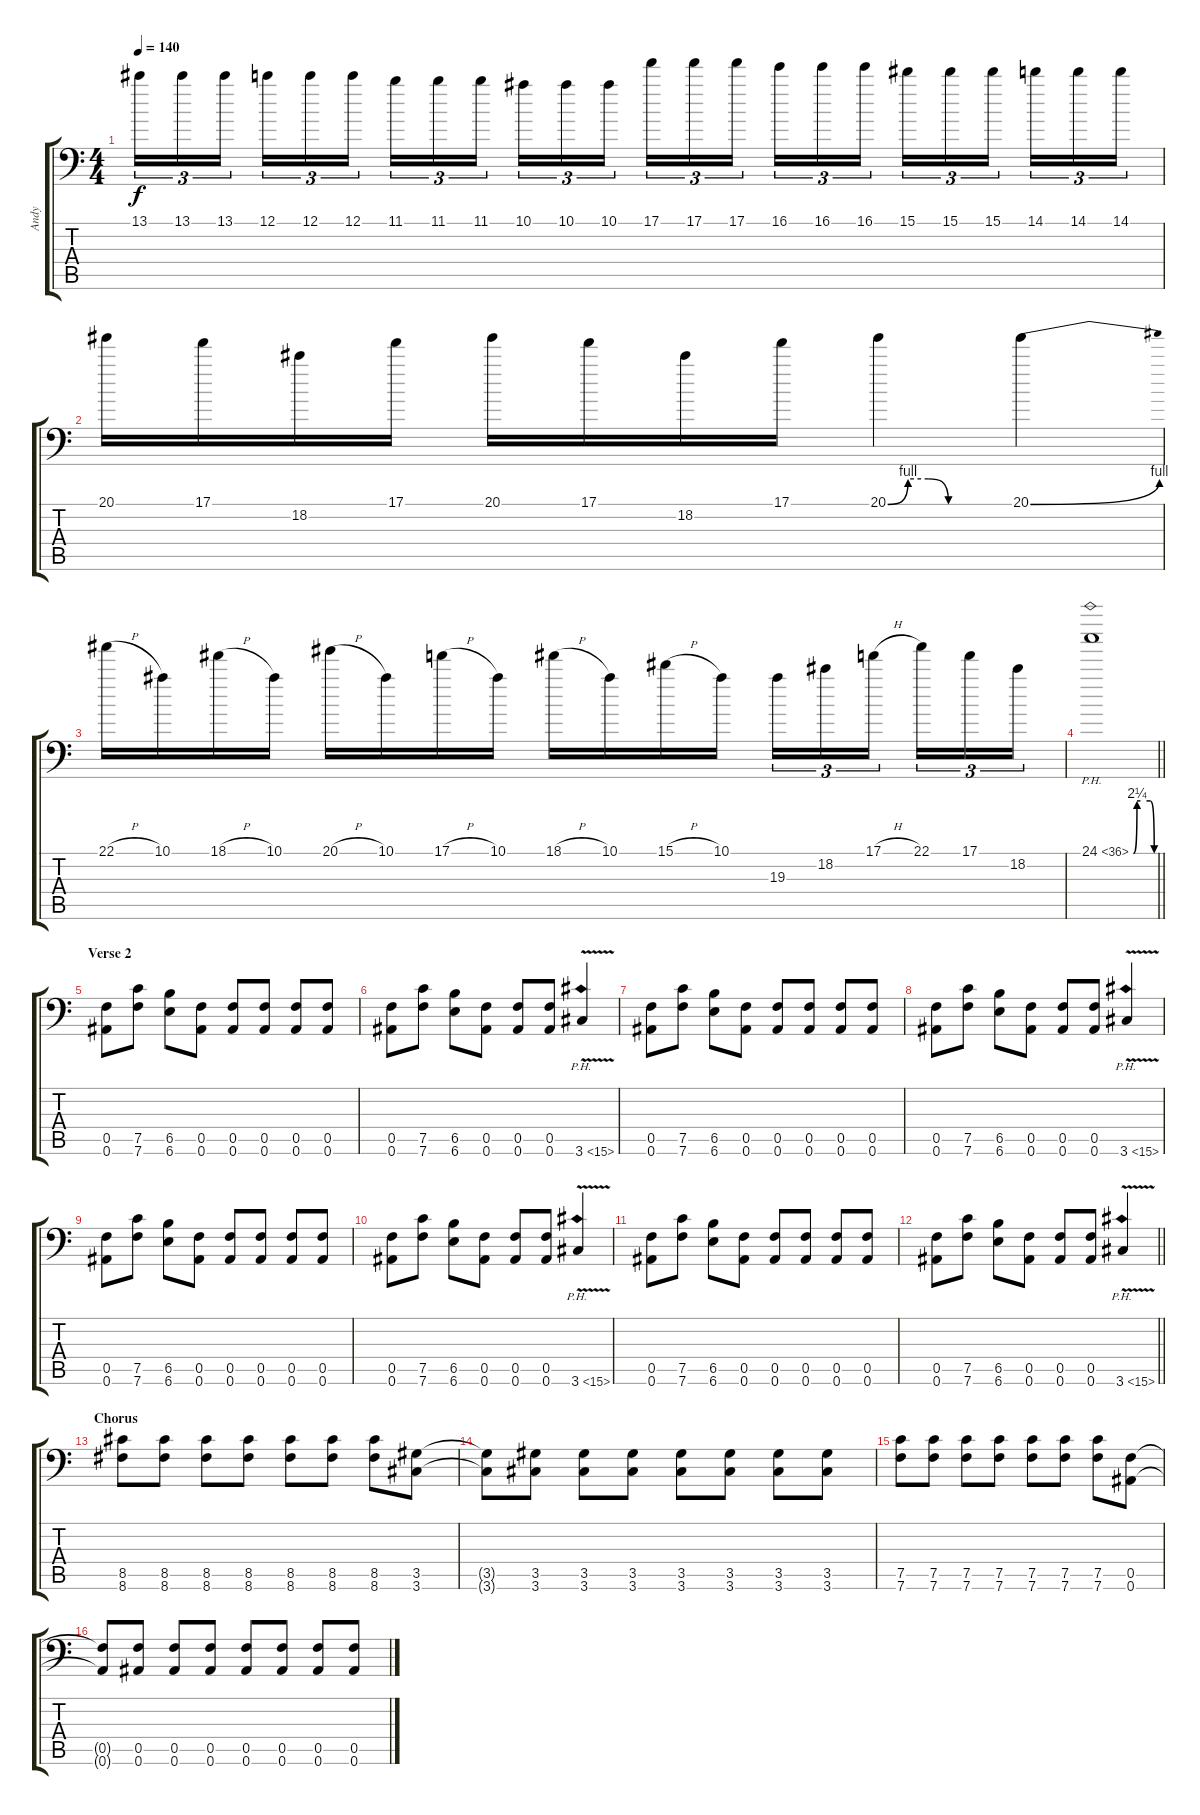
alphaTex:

\track ("Andy" "Andy") {instrument distortionguitar}
\staff {score tabs}
\tuning (C4 G3 Eb3 Bb2 F2 Bb1) {hide}
\ts (4 4)
\tempo 140
\clef f4
\ks c
13.1.16{tu (3 2) dy f} 13.1.16{tu (3 2)} 13.1.16{tu (3 2) beam splitsecondary} 12.1.16{tu (3 2)} 12.1.16{tu (3 2)} 12.1.16{tu (3 2)} 11.1.16{tu (3 2)} 11.1.16{tu (3 2)} 11.1.16{tu (3 2) beam splitsecondary} 10.1.16{tu (3 2)} 10.1.16{tu (3 2)} 10.1.16{tu (3 2)} 17.1.16{tu (3 2)} 17.1.16{tu (3 2)} 17.1.16{tu (3 2) beam splitsecondary} 16.1.16{tu (3 2)} 16.1.16{tu (3 2)} 16.1.16{tu (3 2)} 15.1.16{tu (3 2)} 15.1.16{tu (3 2)} 15.1.16{tu (3 2) beam splitsecondary} 14.1.16{tu (3 2)} 14.1.16{tu (3 2)} 14.1.16{tu (3 2)} |
20.1.16 17.1.16 18.2.16 17.1.16 20.1.16 17.1.16 18.2.16 17.1.16 20.1{be (custom 0 0 10 4 20 4 30 0 60 0)}.4 20.1{be (bend 0 0 60 4)}.4 |
22.1{h}.16 10.1.16 18.1{h}.16 10.1.16 20.1{h}.16 10.1.16 17.1{h}.16 10.1.16 18.1{h}.16 10.1.16 15.1{h}.16 10.1.16 19.3.16{tu (3 2)} 18.2.16{tu (3 2)} 17.1{h}.16{tu (3 2) beam splitsecondary} 22.1.16{tu (3 2)} 17.1.16{tu (3 2)} 18.2.16{tu (3 2)} |
\barLineRight lightlight
24.1{be (custom 0 0 10 9 20 9 48 9 60 0) ph 12}.1 |
\section ("" "Verse 2")
(0.5 0.6).8 (7.5 7.6).8 (6.5 6.6).8 (0.5 0.6).8 (0.5 0.6).8 (0.5 0.6).8 (0.5 0.6).8 (0.5 0.6).8 |
(0.5 0.6).8 (7.5 7.6).8 (6.5 6.6).8 (0.5 0.6).8 (0.5 0.6).8 (0.5 0.6).8 3.6{ph 12 v}.4 |
(0.5 0.6).8 (7.5 7.6).8 (6.5 6.6).8 (0.5 0.6).8 (0.5 0.6).8 (0.5 0.6).8 (0.5 0.6).8 (0.5 0.6).8 |
(0.5 0.6).8 (7.5 7.6).8 (6.5 6.6).8 (0.5 0.6).8 (0.5 0.6).8 (0.5 0.6).8 3.6{ph 12 v}.4 |
(0.5 0.6).8 (7.5 7.6).8 (6.5 6.6).8 (0.5 0.6).8 (0.5 0.6).8 (0.5 0.6).8 (0.5 0.6).8 (0.5 0.6).8 |
(0.5 0.6).8 (7.5 7.6).8 (6.5 6.6).8 (0.5 0.6).8 (0.5 0.6).8 (0.5 0.6).8 3.6{ph 12 v}.4 |
(0.5 0.6).8 (7.5 7.6).8 (6.5 6.6).8 (0.5 0.6).8 (0.5 0.6).8 (0.5 0.6).8 (0.5 0.6).8 (0.5 0.6).8 |
\barLineRight lightlight
(0.5 0.6).8 (7.5 7.6).8 (6.5 6.6).8 (0.5 0.6).8 (0.5 0.6).8 (0.5 0.6).8 3.6{ph 12 v}.4 |
\section ("" "Chorus")
(8.5 8.6).8 (8.5 8.6).8 (8.5 8.6).8 (8.5 8.6).8 (8.5 8.6).8 (8.5 8.6).8 (8.5 8.6).8 (3.5 3.6).8 |
(3.5{t} 3.6{t}).8 (3.5 3.6).8 (3.5 3.6).8 (3.5 3.6).8 (3.5 3.6).8 (3.5 3.6).8 (3.5 3.6).8 (3.5 3.6).8 |
(7.5 7.6).8 (7.5 7.6).8 (7.5 7.6).8 (7.5 7.6).8 (7.5 7.6).8 (7.5 7.6).8 (7.5 7.6).8 (0.5 0.6).8 |
(0.5{t} 0.6{t}).8 (0.5 0.6).8 (0.5 0.6).8 (0.5 0.6).8 (0.5 0.6).8 (0.5 0.6).8 (0.5 0.6).8 (0.5 0.6).8
